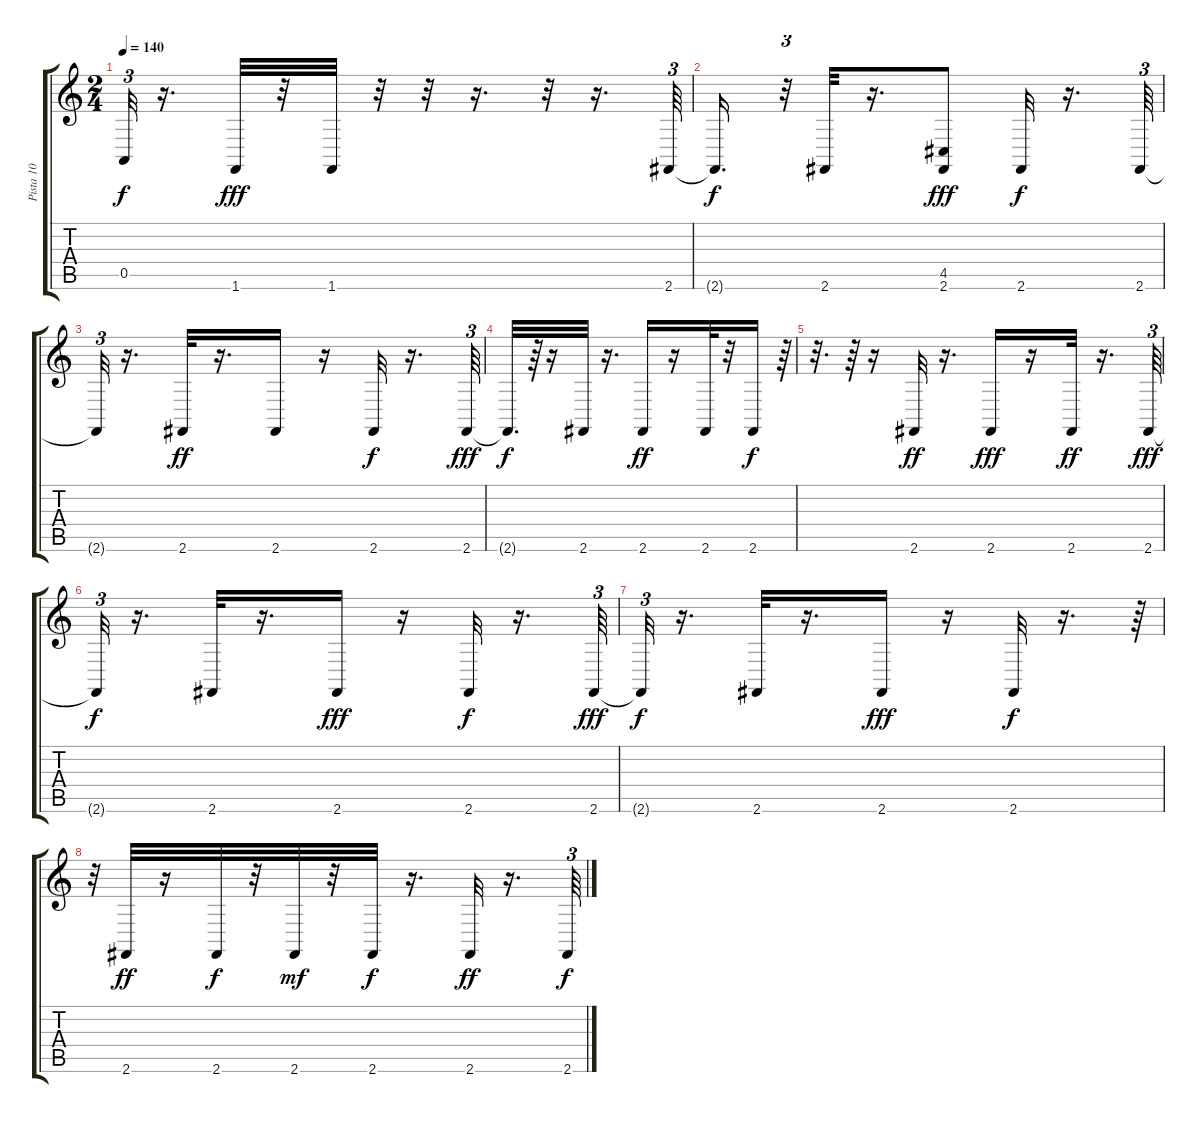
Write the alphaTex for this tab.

\track ("Pista 10" "Pista 10") {instrument acousticgrandpiano}
\staff {score tabs}
\tuning (E4 B3 G3 D3 A2 E2) {hide}
\ts (2 4)
\tempo 140
\clef g2
\ks c
0.5{t}.32{tu (3 2) dy f} r.16{d} 1.6.32{dy fff} r.32 1.6.32 r.32 r.32 r.16{d} r.32 r.16{d} 2.6.64{tu (3 2)} |
2.6{t}.16{d dy f} r.32{tu (3 2)} 2.6.32 r.16{d} (4.5 2.6).8{dy fff} 2.6.32{dy f} r.16{d} 2.6.64{tu (3 2)} |
2.6{t}.32{tu (3 2)} r.16{d} 2.6.32{dy ff} r.16{d} 2.6.16 r.16 2.6.32{dy f} r.16{d} 2.6.64{tu (3 2) dy fff} |
2.6{t}.32{d dy f} r.64 r.16 2.6.32 r.16{d} 2.6.16{dy ff} r.16 2.6.32 r.32 2.6.16{dy f} r.64{tu (3 2)} |
r.32{d} r.64 r.16 2.6.32{dy ff} r.16{d} 2.6.16{dy fff} r.16 2.6.32{dy ff} r.16{d} 2.6.64{tu (3 2) dy fff} |
2.6{t}.32{tu (3 2) dy f} r.16{d} 2.6.32 r.16{d} 2.6.16{dy fff} r.16 2.6.32{dy f} r.16{d} 2.6.64{tu (3 2) dy fff} |
2.6{t}.32{tu (3 2) dy f} r.16{d} 2.6.32 r.16{d} 2.6.16{dy fff} r.16 2.6.32{dy f} r.16{d} r.64{tu (3 2)} |
r.32{tu (3 2)} 2.6.32{dy ff} r.16 2.6.32{dy f} r.32 2.6.32{dy mf} r.32 2.6.32{dy f} r.16{d} 2.6.32{dy ff} r.16{d} 2.6.64{tu (3 2) dy f}
